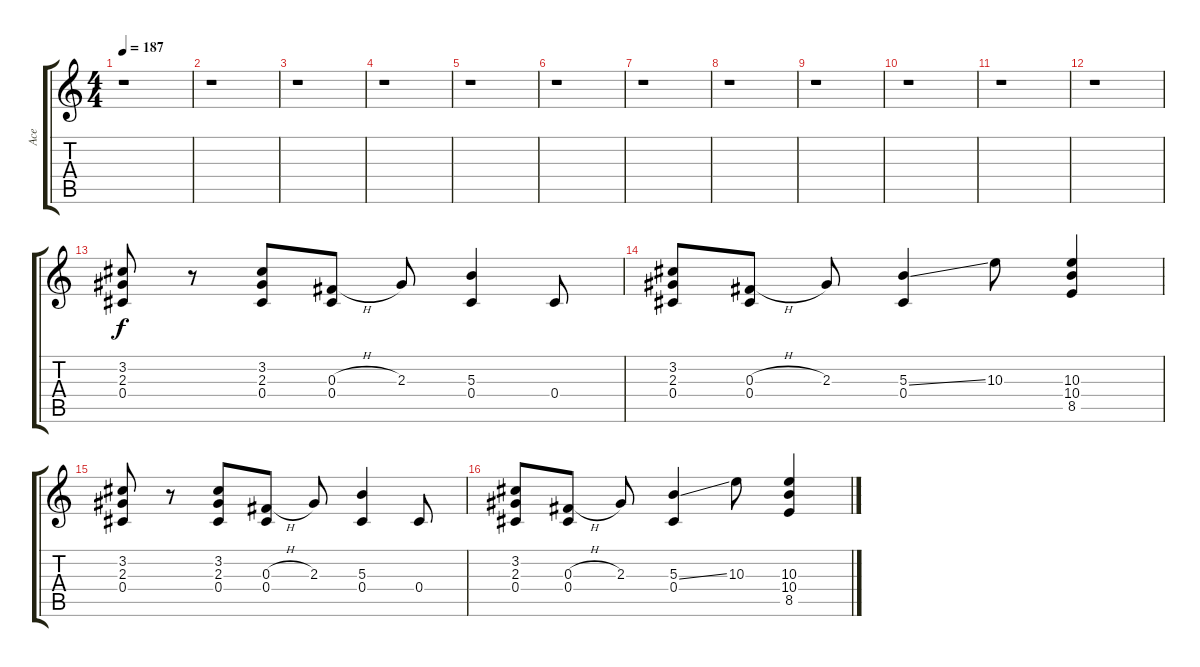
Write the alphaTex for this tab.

\track ("Ace" "Ace") {instrument overdrivenguitar}
\staff {score tabs}
\tuning (Eb4 Bb3 Gb3 Db3 Ab2 Eb2) {hide}
\ts (4 4)
\tempo 187
\clef g2
\ks c
r.1{dy f} |
r.1 |
r.1 |
r.1 |
r.1 |
r.1 |
r.1 |
r.1 |
r.1 |
r.1 |
r.1 |
r.1 |
(3.2 2.3 0.4).8 r.8 (3.2 2.3 0.4).8 (0.3{h} 0.4).8 2.3.8 (5.3 0.4).4 0.4.8 |
(3.2 2.3 0.4).8 (0.3{h} 0.4).8 2.3.8 (5.3{ss} 0.4).4 10.3.8 (10.3 10.4 8.5).4 |
(3.2 2.3 0.4).8 r.8 (3.2 2.3 0.4).8 (0.3{h} 0.4).8 2.3.8 (5.3 0.4).4 0.4.8 |
(3.2 2.3 0.4).8 (0.3{h} 0.4).8 2.3.8 (5.3{ss} 0.4).4 10.3.8 (10.3 10.4 8.5).4
